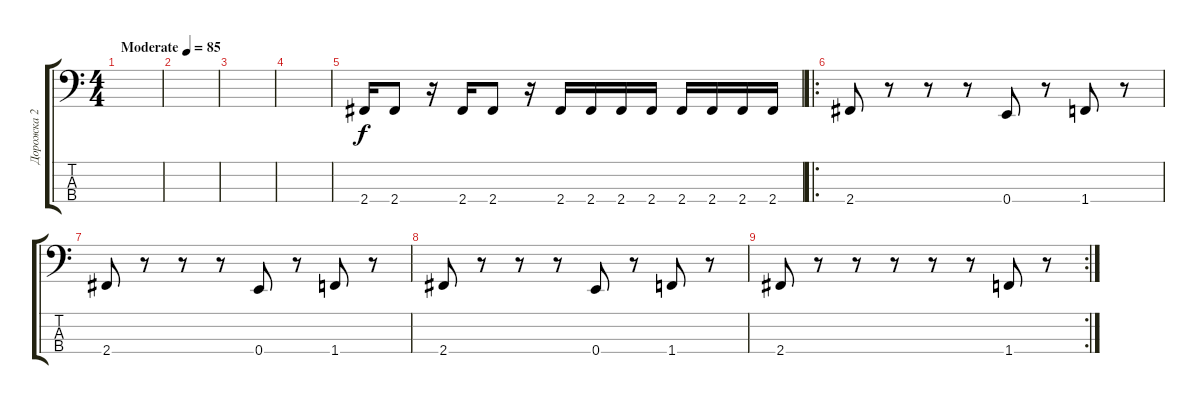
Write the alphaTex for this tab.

\track ("Дорожка 2" "Дорожка 2") {instrument electricbassfinger}
\staff {score tabs}
\tuning (G2 D2 A1 E1) {hide}
\ts (4 4)
\tempo (85 "Moderate")
\clef f4
\ks c
|
|
|
|
2.4.16 2.4.8 r.16 2.4.16 2.4.8 r.16 2.4.16 2.4.16 2.4.16 2.4.16 2.4.16 2.4.16 2.4.16 2.4.16 |
\ro
2.4.8 r.8 r.8 r.8 0.4.8 r.8 1.4.8 r.8 |
2.4.8 r.8 r.8 r.8 0.4.8 r.8 1.4.8 r.8 |
2.4.8 r.8 r.8 r.8 0.4.8 r.8 1.4.8 r.8 |
\rc 2
2.4.8 r.8 r.8 r.8 r.8 r.8 1.4.8 r.8
